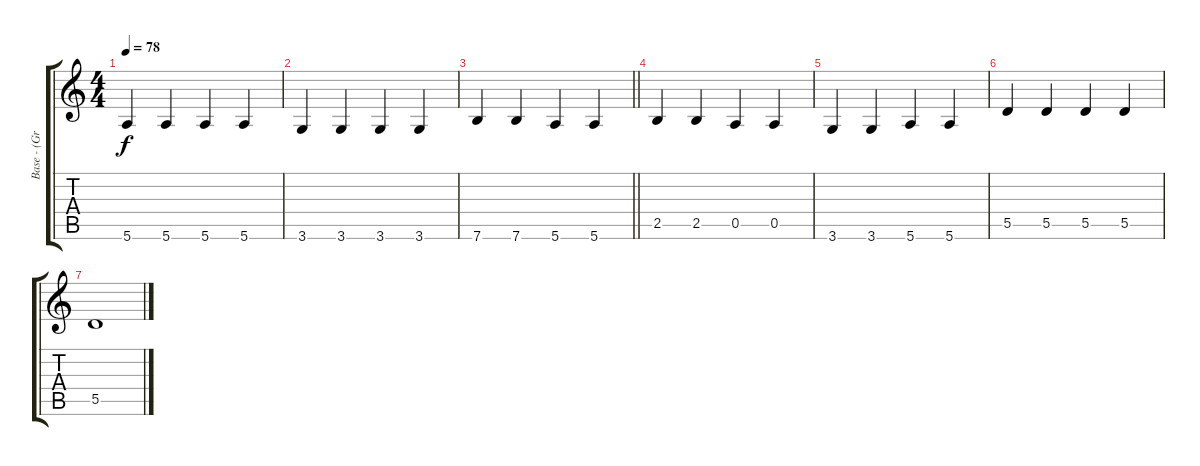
\track ("Base - (Greggarbo)" "Base - (Gr") {instrument electricbassfinger}
\staff {score tabs}
\tuning (E4 B3 G3 D3 A2 E2) {hide}
\ts (4 4)
\tempo 78
\clef g2
\ks c
5.6.4{dy f} 5.6.4 5.6.4 5.6.4 |
3.6.4 3.6.4 3.6.4 3.6.4 |
\barLineRight lightlight
7.6.4 7.6.4 5.6.4 5.6.4 |
2.5.4 2.5.4 0.5.4 0.5.4 |
3.6.4 3.6.4 5.6.4 5.6.4 |
5.5.4 5.5.4 5.5.4 5.5.4 |
5.5.1
